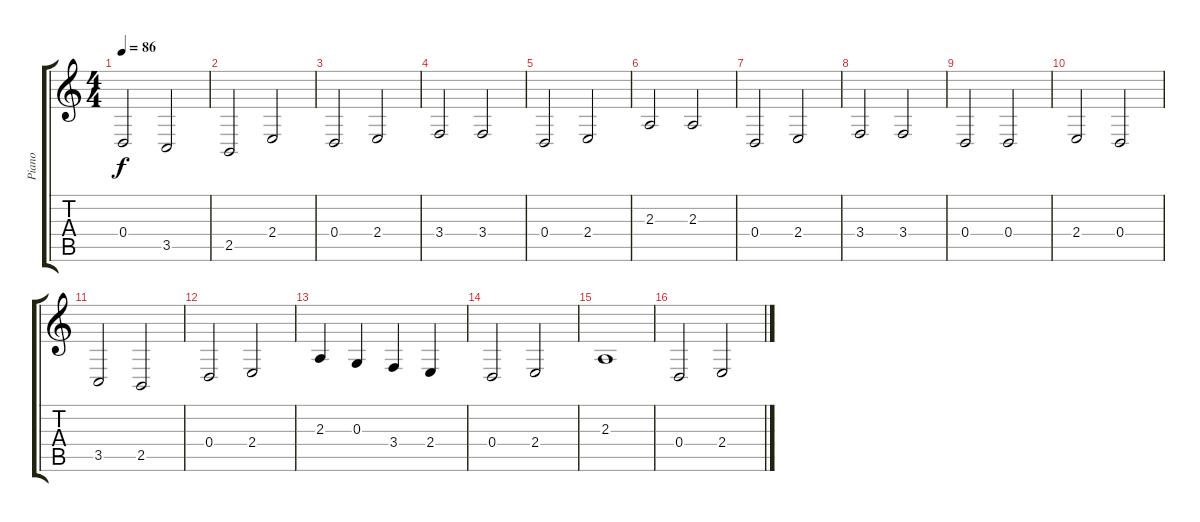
\track ("Piano" "Piano") {instrument acousticgrandpiano}
\staff {score tabs}
\tuning (E4 B3 G3 D3 A2 E2) {hide}
\ts (4 4)
\tempo 86
\clef g2
\ks c
0.4.2{dy f} 3.5.2 |
2.5.2 2.4.2 |
0.4.2 2.4.2 |
3.4.2 3.4.2 |
0.4.2 2.4.2 |
2.3.2 2.3.2 |
0.4.2 2.4.2 |
3.4.2 3.4.2 |
0.4.2 0.4.2 |
2.4.2 0.4.2 |
3.5.2 2.5.2 |
0.4.2 2.4.2 |
2.3.4 0.3.4 3.4.4 2.4.4 |
0.4.2 2.4.2 |
2.3.1 |
0.4.2 2.4.2
